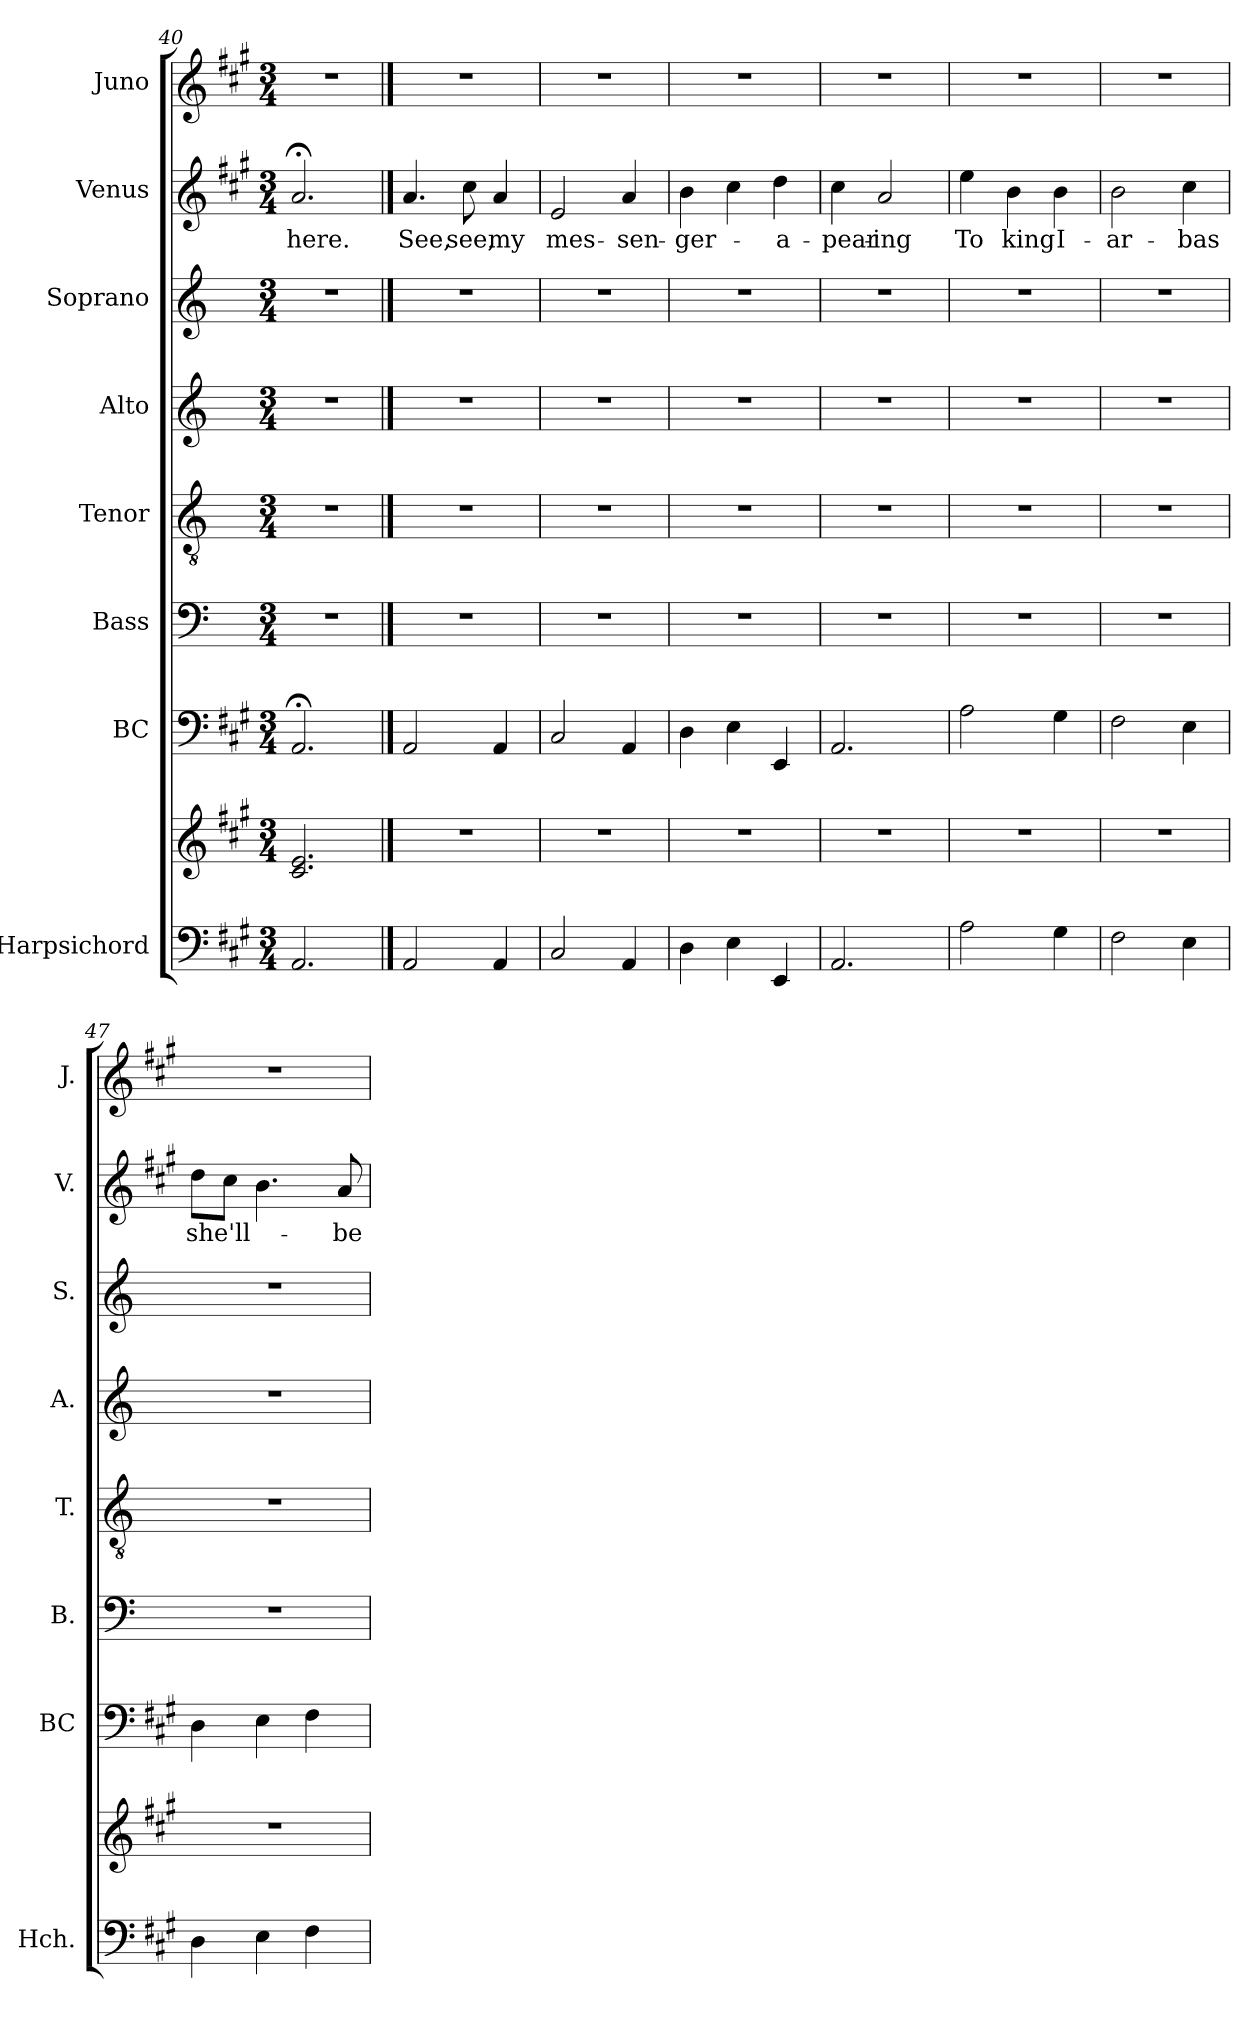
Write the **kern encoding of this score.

**kern	**kern	**kern	**kern	**kern	**kern	**kern	**kern	**text	**kern
*part8	*part8	*part7	*part6	*part5	*part4	*part3	*part2	*part2	*part1
*staff9	*staff8	*staff7	*staff6	*staff5	*staff4	*staff3	*staff2	*staff2	*staff1
*I"Harpsichord	*	*I"BC	*I"Bass	*I"Tenor	*I"Alto	*I"Soprano	*I"Venus	*	*I"Juno
*I'Hch.	*	*I'BC	*I'B.	*I'T.	*I'A.	*I'S.	*I'V.	*	*I'J.
*clefF4	*clefG2	*clefF4	*clefF4	*clefGv2	*clefG2	*clefG2	*clefG2	*	*clefG2
*k[f#c#g#]	*k[f#c#g#]	*k[f#c#g#]	*k[]	*k[]	*k[]	*k[]	*k[f#c#g#]	*	*k[f#c#g#]
*M3/4	*M3/4	*M3/4	*M3/4	*M3/4	*M3/4	*M3/4	*M3/4	*	*M3/4
*MM50	*MM50	*MM50	*MM50	*MM50	*MM50	*MM50	*MM50	*	*MM50
=40	=40	=40	=40	=40	=40	=40	=40	=40	=40
!	!	!	!	!	!	!	!	!LO:LY:b	!
2.AA/	2.c#/ 2.e/	2.AA;</	2.r	2.r	2.r	2.r	2.a;</	here.	2.r
==41	==41	==41	==41	==41	==41	==41	==41	==41	==41
*	*	*	*	*	*	*	*	*	*MM150
!	!	!	!	!	!	!	!	!LO:LY:b	!
2AA/	2.r	2AA/	2.r	2.r	2.r	2.r	4.a/	See,	2.r
!	!	!	!	!	!	!	!	!LO:LY:b	!
.	.	.	.	.	.	.	8cc#\	see,	.
!	!	!	!	!	!	!	!	!LO:LY:b	!
4AA/	.	4AA/	.	.	.	.	4a/	my	.
=42	=42	=42	=42	=42	=42	=42	=42	=42	=42
!	!	!	!	!	!	!	!	!LO:LY:b	!
2C#/	2.r	2C#/	2.r	2.r	2.r	2.r	2e/	mes-	2.r
!	!	!	!	!	!	!	!	!LO:LY:b	!
4AA/	.	4AA/	.	.	.	.	4a/	-sen-	.
=43	=43	=43	=43	=43	=43	=43	=43	=43	=43
!	!	!	!	!	!	!	!	!LO:LY:b	!
4D\	2.r	4D\	2.r	2.r	2.r	2.r	4b\	-ger-	2.r
4E\	.	4E\	.	.	.	.	4cc#\	.	.
!	!	!	!	!	!	!	!	!LO:LY:b	!
4EE/	.	4EE/	.	.	.	.	4dd\	-a-	.
=44	=44	=44	=44	=44	=44	=44	=44	=44	=44
!	!	!	!	!	!	!	!	!LO:LY:b	!
2.AA/	2.r	2.AA/	2.r	2.r	2.r	2.r	4cc#\	-pear-	2.r
!	!	!	!	!	!	!	!	!LO:LY:b	!
.	.	.	.	.	.	.	2a/	-ing	.
=45	=45	=45	=45	=45	=45	=45	=45	=45	=45
!	!	!	!	!	!	!	!	!LO:LY:b	!
2A\	2.r	2A\	2.r	2.r	2.r	2.r	4ee\	To	2.r
!	!	!	!	!	!	!	!	!LO:LY:b	!
.	.	.	.	.	.	.	4b\	king	.
!	!	!	!	!	!	!	!	!LO:LY:b	!
4G#\	.	4G#\	.	.	.	.	4b\	I-	.
=46	=46	=46	=46	=46	=46	=46	=46	=46	=46
!	!	!	!	!	!	!	!	!LO:LY:b	!
2F#\	2.r	2F#\	2.r	2.r	2.r	2.r	2b\	-ar-	2.r
!	!	!	!	!	!	!	!	!LO:LY:b	!
4E\	.	4E\	.	.	.	.	4cc#\	-bas	.
!!LO:LB:g=z
=47	=47	=47	=47	=47	=47	=47	=47	=47	=47
!	!	!	!	!	!	!	!	!LO:LY:b	!
4D\	2.r	4D\	2.r	2.r	2.r	2.r	8dd\L	she'll-	2.r
.	.	.	.	.	.	.	8cc#\J	.	.
4E\	.	4E\	.	.	.	.	4.b\	.	.
4F#\	.	4F#\	.	.	.	.	.	.	.
!	!	!	!	!	!	!	!	!LO:LY:b	!
.	.	.	.	.	.	.	8a/	-be	.
=	=	=	=	=	=	=	=	=	=
*-	*-	*-	*-	*-	*-	*-	*-	*-	*-
